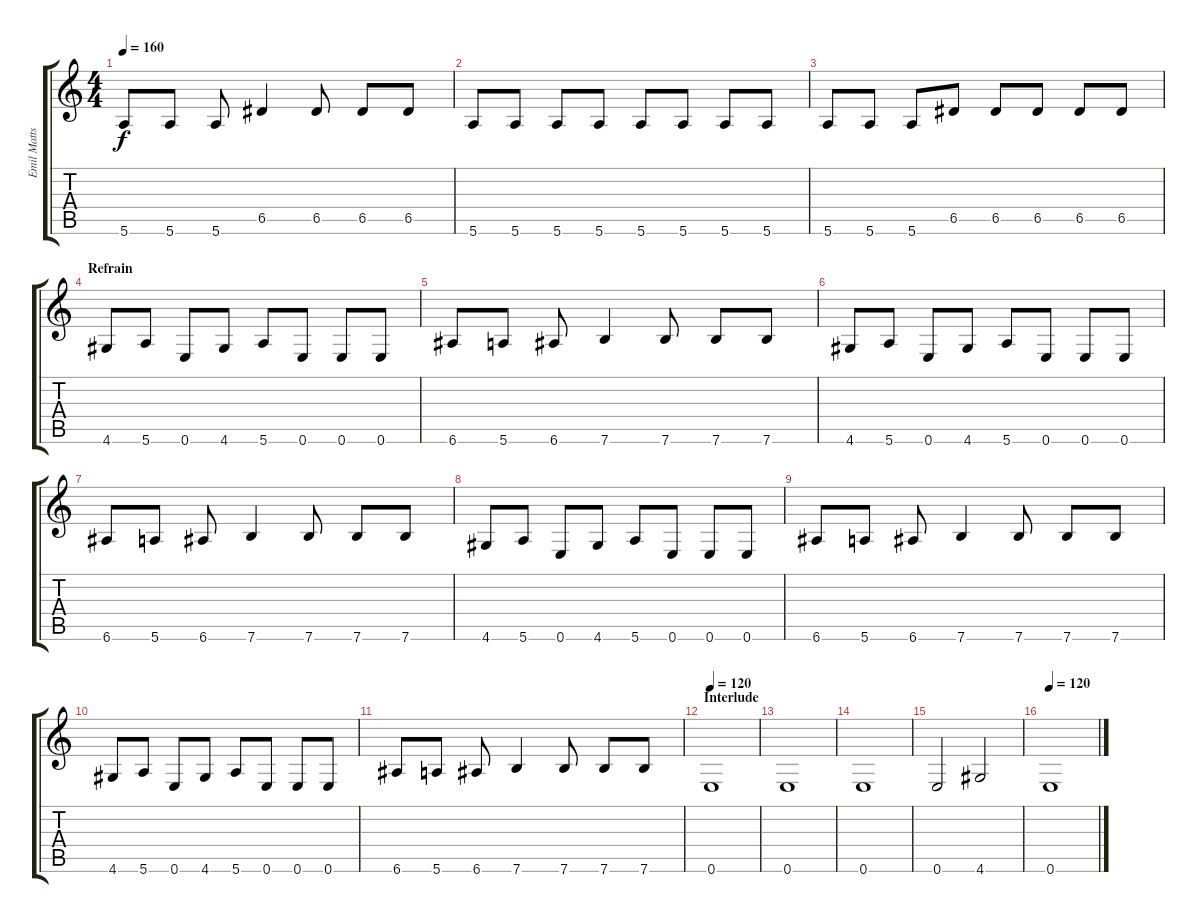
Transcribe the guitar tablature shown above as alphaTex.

\track ("Emil Mattson" "Emil Matts") {instrument electricbassfinger}
\staff {score tabs}
\tuning (E4 B3 G3 D3 A2 E2) {hide}
\ts (4 4)
\tempo 160
\clef g2
\ks c
5.6.8{dy f} 5.6.8 5.6.8 6.5.4 6.5.8 6.5.8 6.5.8 |
5.6.8 5.6.8 5.6.8 5.6.8 5.6.8 5.6.8 5.6.8 5.6.8 |
5.6.8 5.6.8 5.6.8 6.5.8 6.5.8 6.5.8 6.5.8 6.5.8 |
\section ("" "Refrain")
4.6.8 5.6.8 0.6.8 4.6.8 5.6.8 0.6.8 0.6.8 0.6.8 |
6.6.8 5.6.8 6.6.8 7.6.4 7.6.8 7.6.8 7.6.8 |
4.6.8 5.6.8 0.6.8 4.6.8 5.6.8 0.6.8 0.6.8 0.6.8 |
6.6.8 5.6.8 6.6.8 7.6.4 7.6.8 7.6.8 7.6.8 |
4.6.8 5.6.8 0.6.8 4.6.8 5.6.8 0.6.8 0.6.8 0.6.8 |
6.6.8 5.6.8 6.6.8 7.6.4 7.6.8 7.6.8 7.6.8 |
4.6.8 5.6.8 0.6.8 4.6.8 5.6.8 0.6.8 0.6.8 0.6.8 |
6.6.8 5.6.8 6.6.8 7.6.4 7.6.8 7.6.8 7.6.8 |
\section ("" "Interlude")
\tempo 120
0.6.1 |
0.6.1 |
0.6.1 |
0.6.2 4.6.2 |
\tempo 120
0.6.1
